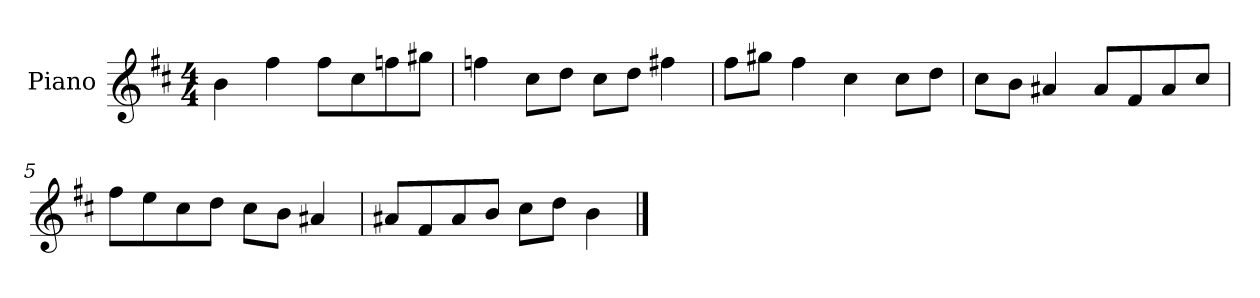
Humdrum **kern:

**kern
*part1
*staff1
*I"Piano
*I'P-no
*clefG2
*k[f#c#]
*M4/4
*MM90
=1
4b\
4ff#\
8ff#\L
8cc#\
8ffn\
8gg#X\J
=2
4ffn\
8cc#\L
8dd\J
8cc#\L
8dd\J
4ff#X\
=3
8ff#\L
8gg#X\J
4ff#\
4cc#\
8cc#\L
8dd\J
=4
8cc#\L
8b\J
4a#X/
8a#/L
8f#/
8a#/
8cc#/J
=5
8ff#\L
8ee\
8cc#\
8dd\J
8cc#\L
8b\J
4a#X/
!!LO:LB:g=z
=6
8a#X/L
8f#/
8a#/
8b/J
8cc#\L
8dd\J
4b\
==
*-
